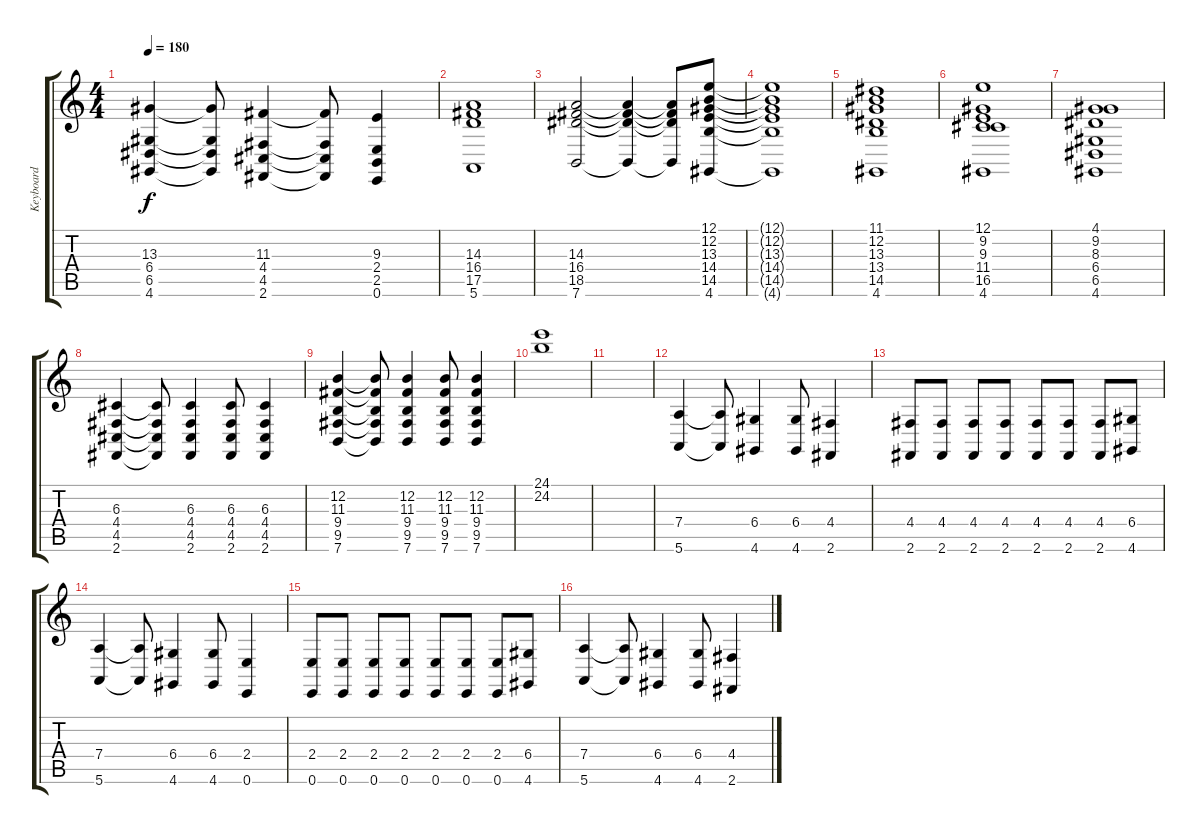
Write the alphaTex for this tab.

\track ("Keyboard" "Keyboard") {instrument fx2soundtrack}
\staff {score tabs}
\tuning (E4 B3 G3 D3 A2 E2) {hide}
\ts (4 4)
\tempo 180
\clef g2
\ks c
(13.3 6.4 6.5 4.6).4{dy f} (13.3{t} 6.4{t} 6.5{t} 4.6{t}).8 (11.3 4.4 4.5 2.6).4 (11.3{t} 4.4{t} 4.5{t} 2.6{t}).8 (9.3 2.4 2.5 0.6).4 |
(14.3 16.4 17.5 5.6).1 |
(14.3 16.4 18.5 7.6).2 (14.3{t} 16.4{t} 18.5{t} 7.6{t}).4 (14.3{t} 16.4{t} 18.5{t} 7.6{t}).8 (12.1 12.2 13.3 14.4 14.5 4.6).8 |
(12.1{t} 12.2{t} 13.3{t} 14.4{t} 14.5{t} 4.6{t}).1 |
(11.1 12.2 13.3 13.4 14.5 4.6).1 |
(12.1 9.2 9.3 11.4 16.5 4.6).1 |
(4.1 9.2 8.3 6.4 6.5 4.6).1 |
(6.3 4.4 4.5 2.6).4 (6.3{t} 4.4{t} 4.5{t} 2.6{t}).8 (6.3 4.4 4.5 2.6).4 (6.3 4.4 4.5 2.6).8 (6.3 4.4 4.5 2.6).4 |
(12.2 11.3 9.4 9.5 7.6).4 (12.2{t} 11.3{t} 9.4{t} 9.5{t} 7.6{t}).8 (12.2 11.3 9.4 9.5 7.6).4 (12.2 11.3 9.4 9.5 7.6).8 (12.2 11.3 9.4 9.5 7.6).4 |
(24.1 24.2).1 |
|
\section ("" "")
(7.4 5.6).4 (7.4{t} 5.6{t}).8 (6.4 4.6).4 (6.4 4.6).8 (4.4 2.6).4 |
(4.4 2.6).8 (4.4 2.6).8 (4.4 2.6).8 (4.4 2.6).8 (4.4 2.6).8 (4.4 2.6).8 (4.4 2.6).8 (6.4 4.6).8 |
(7.4 5.6).4 (7.4{t} 5.6{t}).8 (6.4 4.6).4 (6.4 4.6).8 (2.4 0.6).4 |
(2.4 0.6).8 (2.4 0.6).8 (2.4 0.6).8 (2.4 0.6).8 (2.4 0.6).8 (2.4 0.6).8 (2.4 0.6).8 (6.4 4.6).8 |
(7.4 5.6).4 (7.4{t} 5.6{t}).8 (6.4 4.6).4 (6.4 4.6).8 (4.4 2.6).4
